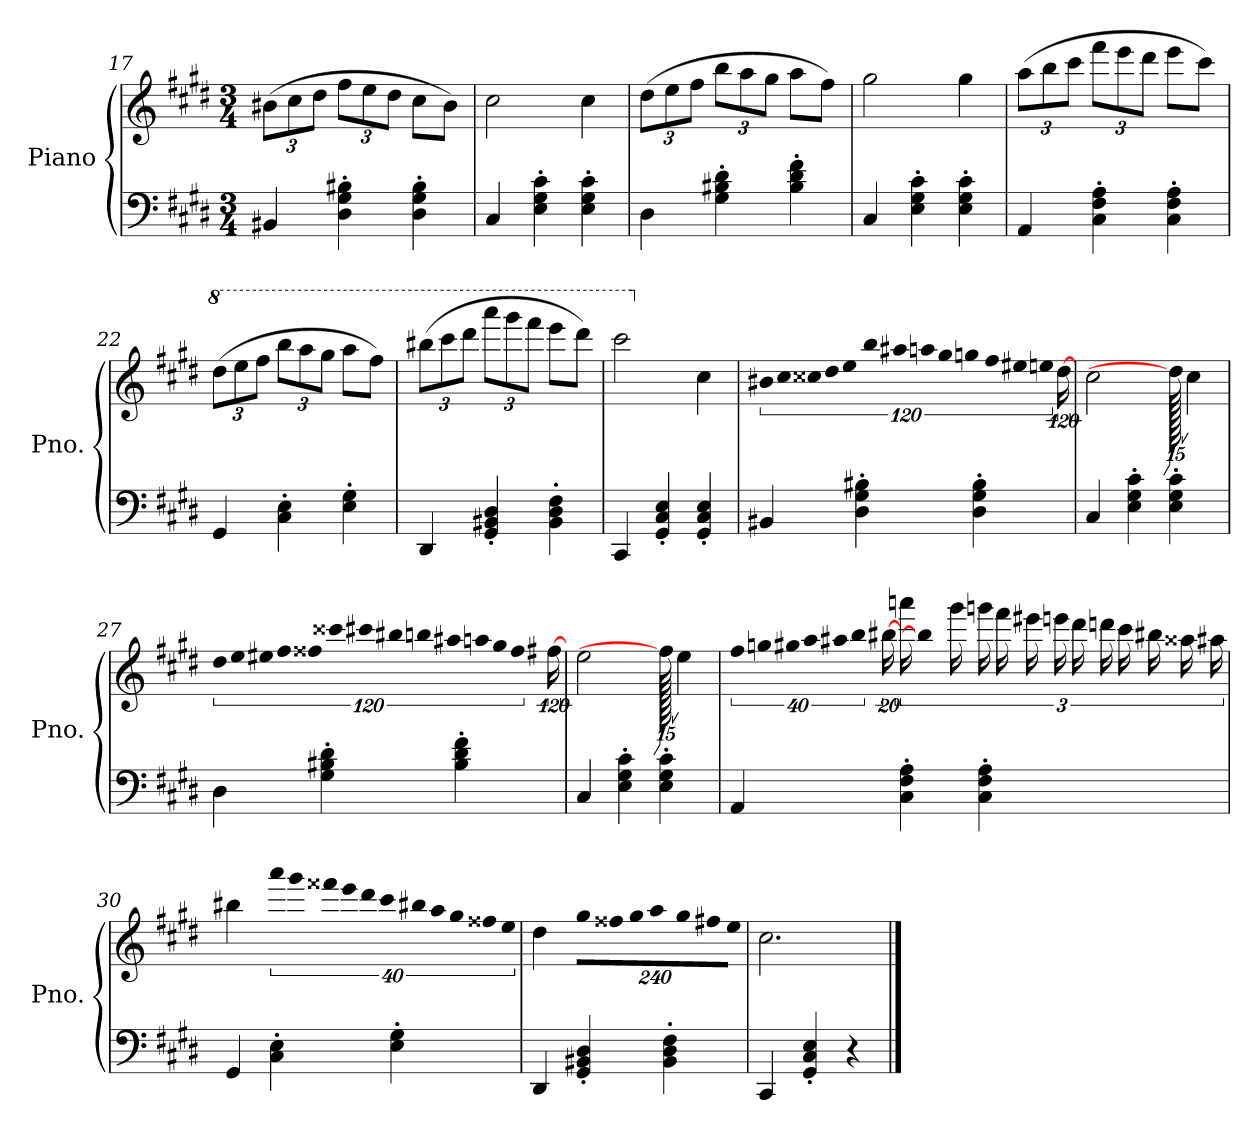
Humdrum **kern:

**kern	**kern
*part1	*part1
*staff2	*staff1
*I"Piano	*
*I'Pno.	*
*clefF4	*clefG2
*k[f#c#g#d#]	*k[f#c#g#d#]
*M3/4	*M3/4
*	*Xbrackettup
=17	=17
4BB#X/	(12b#X\L
.	12cc#\
.	12dd#\J
4D#\' 4G#\' 4B#X\'	12ff#\L
.	12ee\
.	12dd#\J
4D#\' 4G#\' 4B#\'	8cc#\L
.	8b#\J)
=18	=18
4C#/	2cc#\
4E\' 4G#\' 4c#\'	.
4E\' 4G#\' 4c#\'	4cc#\
=19	=19
4D#\	(12dd#\L
.	12ee\
.	12ff#\J
4G#\' 4B#X\' 4d#\'	12bb\L
.	12aa\
.	12gg#\J
4B#\' 4d#\' 4f#\'	8aa\L
.	8ff#\J)
!!LO:LB:g=z
=20	=20
4C#/	2gg#\
4E\' 4G#\' 4c#\'	.
4E\' 4G#\' 4c#\'	4gg#\
=21	=21
4AA/	(12aa\L
.	12bb\
.	12ccc#\J
4C#\' 4F#\' 4A\'	12fff#\L
.	12eee\
.	12ddd#\J
4C#\' 4F#\' 4A\'	8eee\L
.	8ccc#\J)
=22	=22
*	*8va
4GG#/	(12ddd#\L
.	12eee\
.	12fff#\J
4C#\' 4E\'	12bbb\L
.	12aaa\
.	12ggg#\J
4E\' 4G#\'	8aaa\L
.	8fff#\J)
=23	=23
4DD#/	(12bbb#X\L
.	12cccc#\
.	12dddd#\J
4GG#/' 4BB#X/' 4D#/'	12aaaa\L
.	12gggg#\
.	12ffff#\J
4BB#\' 4D#\' 4F#\'	8eeee\L
.	8dddd#\J)
=24	=24
4CC#/	2cccc#\
4GG#/' 4C#/' 4E/'	.
*	*X8va
4GG#/' 4C#/' 4E/'	4cc#\
!!LO:LB:g=z
=25	=25
*	*brackettup
!	!LO:N:vis=4
4BB#X/	1920%103b#X\
!	!LO:N:vis=4
.	1920%103cc#\
!	!LO:N:vis=4
.	1920%103cc##X\
!	!LO:N:vis=4
.	1920%103dd#\
!	!LO:N:vis=4
.	1920%103ee\
4D#\' 4G#\' 4B#X\'	.
!	!LO:N:vis=4
.	1920%103bb\
!	!LO:N:vis=4
.	1920%103aa#X\
!	!LO:N:vis=4
.	1920%103aan\
!	!LO:N:vis=4
.	1920%103gg#\
!	!LO:N:vis=4
.	1920%103ggn\
4D#\' 4G#\' 4B#\'	.
!	!LO:N:vis=4
.	1920%103ff#\
!	!LO:N:vis=4
.	1920%103ee#X\
!	!LO:N:vis=4
.	1920%103een\
.	[1920%101dd#\
=26	=26
4C#/	2cc#\
4E\' 4G#\' 4c#\'	.
4E\' 4G#\' 4c#\'	960dd#\]
.	4cc#\
960ryy	.
!!LO:PB:g=z
=27	=27
!	!LO:N:vis=4
4D#\	1920%103dd#\
!	!LO:N:vis=4
.	1920%103ee\
!	!LO:N:vis=4
.	1920%103ee#X\
!	!LO:N:vis=4
.	1920%103ff#\
!	!LO:N:vis=4
.	1920%103ff##X\
4G#\' 4B#X\' 4d#\'	.
!	!LO:N:vis=4
.	1920%103ccc##X\
!	!LO:N:vis=4
.	1920%103ccc#X\
!	!LO:N:vis=4
.	1920%103bb#X\
!	!LO:N:vis=4
.	1920%103bbn\
!	!LO:N:vis=4
.	1920%103aa#X\
4B#\' 4d#\' 4f#\'	.
!	!LO:N:vis=4
.	1920%103aan\
!	!LO:N:vis=4
.	1920%103gg#\
!	!LO:N:vis=4
.	1920%103ff##\
.	[1920%101ff#X\
=28	=28
4C#/	2ee\
4E\' 4G#\' 4c#\'	.
4E\' 4G#\' 4c#\'	960ff#\]
.	4ee\
960ryy	.
!!LO:LB:g=z
=29	=29
!	!LO:N:vis=4
4AA/	640%23ff#\
!	!LO:N:vis=4
.	640%23ggn\
!	!LO:N:vis=4
.	640%23gg#X\
!	!LO:N:vis=4
.	640%23aa\
!	!LO:N:vis=4
.	640%23aa#X\
!	!LO:N:vis=4
.	640%23bb\
.	[320%11bb#X\
4C#\' 4F#\' 4A\'	24aaan\
.	640bb#\]
.	24ggg#\
.	24gggn\
.	24fff#\
.	24eee#X\
.	24eeen\
4C#\' 4F#\' 4A\'	.
.	24ddd#\
.	24dddn\
.	24ccc#\
.	24bb#X\
.	24aa##X\
.	24aa#X\
640ryy	.
!!LO:LB:g=z
=30	=30
4GG#/	4bb#X\
!	!LO:N:vis=4
4C#\' 4E\'	640%29aaa\
!	!LO:N:vis=4
.	640%29ggg#\
!	!LO:N:vis=4
.	640%29fff##X\
!	!LO:N:vis=4
.	640%29eee\
!	!LO:N:vis=4
.	640%29ddd#\
!	!LO:N:vis=4
.	640%29ccc#\
4E\' 4G#\'	.
!	!LO:N:vis=4
.	640%29bb#X\
!	!LO:N:vis=4
.	640%29aa/
!	!LO:N:vis=4
.	640%29gg#/
!	!LO:N:vis=4
.	640%29ff##X/
!	!LO:N:vis=4
.	640%29ee/
.	640ryy
=31	=31
4DD#/	4dd#\
*	*Xbrackettup
!	!LO:N:vis=8
4GG#/' 4BB#X/' 4D#/'	1920%137gg#\L
!	!LO:N:vis=8
.	1920%137ff##X\
!	!LO:N:vis=8
.	1920%137gg#\
!	!LO:N:vis=8
.	1920%137aa\
4BB#\' 4D#\' 4F#\'	.
!	!LO:N:vis=8
.	1920%137gg#\
!	!LO:N:vis=8
.	1920%137ff#X\
!	!LO:N:vis=8
.	1920%137ee\J
.	1920ryy
=32	=32
4CC#/	2.cc#\
4GG#/' 4C#/' 4E/'	.
4r	.
==	==
*-	*-
